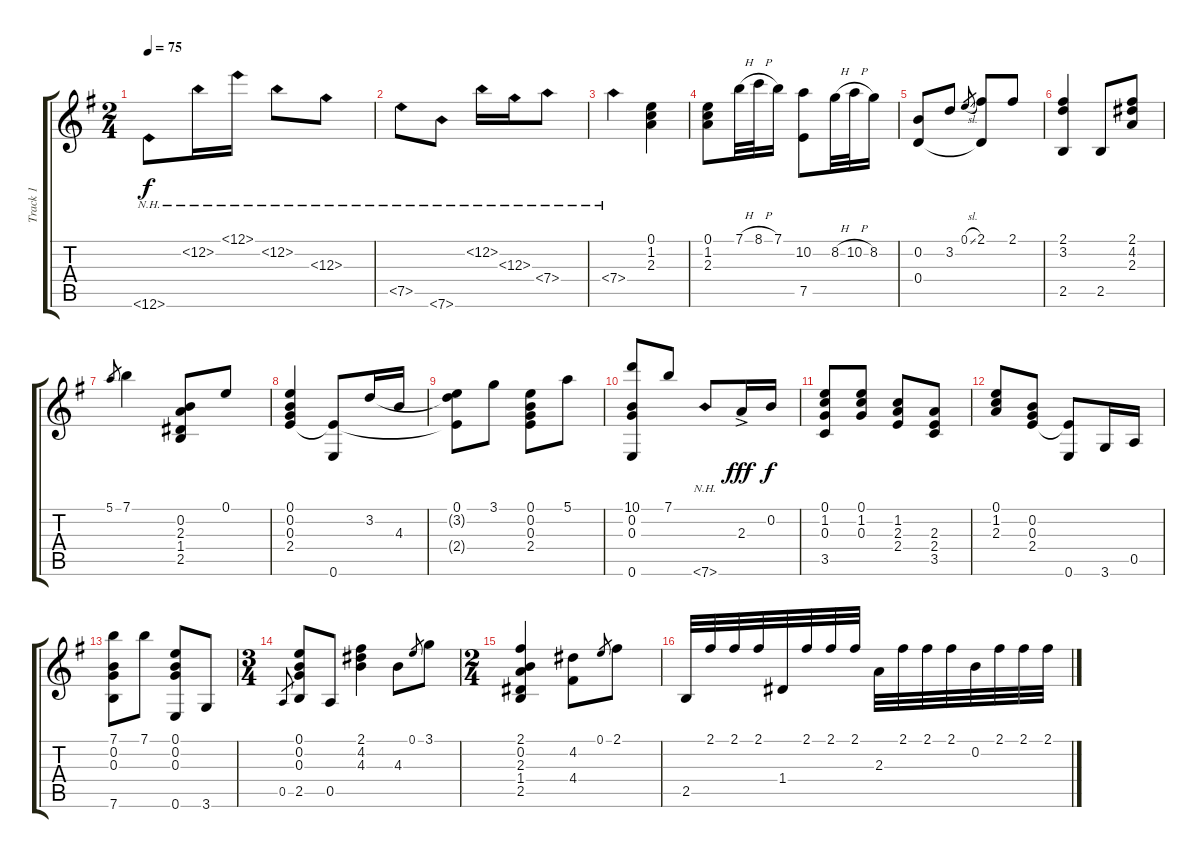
\track ("Track 1" "Track 1") {instrument acousticguitarnylon}
\staff {score tabs}
\tuning (E4 B3 G3 D3 A2 E2) {hide}
\ts (2 4)
\tempo 75
\clef g2
\ks g
12.6{nh}.8{dy f} 12.2{nh}.16 12.1{nh}.16 12.2{nh}.8 12.3{nh}.8 |
7.5{nh}.8 7.6{nh}.8 12.2{nh}.16 12.3{nh}.16 7.4{nh}.8 |
7.4{nh}.4 (0.1 1.2 2.3).4 |
(0.1 1.2 2.3).8 7.1{h}.32 8.1{h}.32 7.1.16 (10.2 7.5).8 8.2{h}.32 10.2{h}.32 8.2.16 |
(0.2 0.4).8 3.2.8 0.1{sl}.8{gr} (2.1 0.4{t}).8 2.1.8 |
(2.1 3.2 2.5).4 2.5.8 (2.1 4.2 2.3).8 |
5.1.8{gr} 7.1.4 (0.2 2.3 1.4 2.5).8 0.1.8 |
(0.1 0.2 0.3 2.4).4 (2.4{t} 0.6).8 3.2.16 4.3.16 |
(0.1 3.2{t} 2.4{t}).8 3.1.8 (0.1 0.2 0.3 2.4).8 5.1.8 |
(10.1 0.2 0.3 0.6).8 7.1.8 7.6{nh}.8 2.3{ac}.16{dy fff} 0.2.16{dy f} |
(0.1 1.2 0.3 3.5).8 (0.1 1.2 0.3).8 (1.2 2.3 2.4).8 (2.3 2.4 3.5).8 |
(0.1 1.2 2.3).8 (0.2 0.3 2.4).8 (2.4{t} 0.6).8 3.6.16 0.5.16 |
(7.1 0.2 0.3 7.6).8 7.1.8 (0.1 0.2 0.3 0.6).8 3.6.8 |
\ts (3 4)
0.5.8{gr} (0.1 0.2 0.3 2.5).8 0.5.8 (2.1 4.2 4.3).4 4.3.8 0.1.8{gr} 3.1.8 |
\ts (2 4)
(2.1 0.2 2.3 1.4 2.5).4 (4.2 4.4).8 0.1.8{gr} 2.1.8 |
2.5.32 2.1.32 2.1.32 2.1.32 1.4.32 2.1.32 2.1.32 2.1.32 2.3.32 2.1.32 2.1.32 2.1.32 0.2.32 2.1.32 2.1.32 2.1.32
